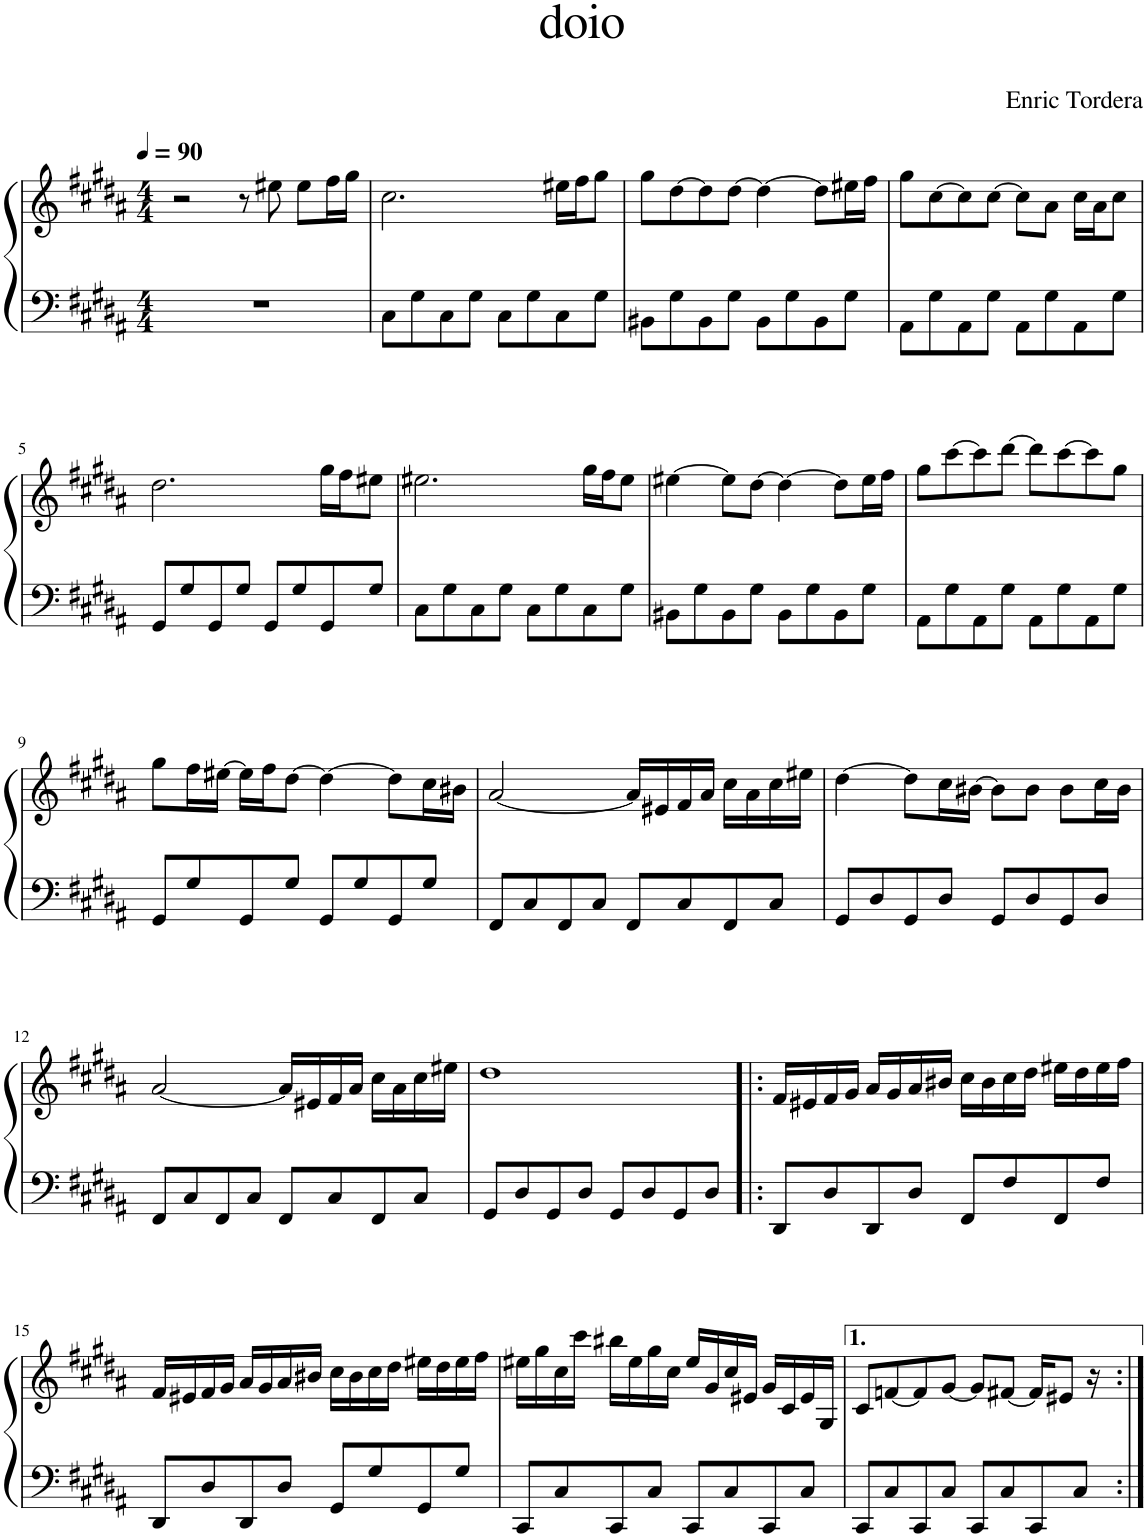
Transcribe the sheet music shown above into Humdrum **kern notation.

**kern	**kern
*part1	*part1
*staff2	*staff1
*I"Piano	*
*I'Pno.	*
*clefF4	*clefG2
*k[f#c#g#d#a#]	*k[f#c#g#d#a#]
*M4/4	*M4/4
*MM90	*MM90
=1	=1
1r	2r
.	8r
.	8ee#X\
.	8ee#\L
.	16ff#\L
.	16gg#\JJ
=2	=2
8C#\L	2.cc#\
8G#\	.
8C#\	.
8G#\J	.
8C#\L	.
8G#\	.
8C#\	16ee#X\LL
.	16ff#\J
8G#\J	8gg#\J
=3	=3
8BB#X\L	8gg#\L
8G#\	[8dd#\
8BB#\	8dd#\]
8G#\J	[8dd#\J
8BB#\L	4dd#\_
8G#\	.
8BB#\	8dd#\L]
8G#\J	16ee#X\L
.	16ff#\JJ
=4	=4
8AA#\L	8gg#\L
8G#\	[8cc#\
8AA#\	8cc#\]
8G#\J	[8cc#\J
8AA#\L	8cc#\L]
8G#\	8a#\J
8AA#\	16cc#\LL
.	16a#\J
8G#\J	8cc#\J
!!LO:LB:g=z
=5	=5
8GG#/L	2.dd#\
8G#/	.
8GG#/	.
8G#/J	.
8GG#/L	.
8G#/	.
8GG#/	16gg#\LL
.	16ff#\J
8G#/J	8ee#X\J
=6	=6
8C#\L	2.ee#X\
8G#\	.
8C#\	.
8G#\J	.
8C#\L	.
8G#\	.
8C#\	16gg#\LL
.	16ff#\J
8G#\J	8ee#\J
=7	=7
8BB#X\L	[4ee#X\
8G#\	.
8BB#\	8ee#\L]
8G#\J	[8dd#\J
8BB#\L	4dd#\_
8G#\	.
8BB#\	8dd#\L]
8G#\J	16ee#\L
.	16ff#\JJ
=8	=8
8AA#\L	8gg#\L
8G#\	[8ccc#\
8AA#\	8ccc#\]
8G#\J	[8ddd#\J
8AA#\L	8ddd#\L]
8G#\	[8ccc#\
8AA#\	8ccc#\]
8G#\J	8gg#\J
!!LO:LB:g=z
=9	=9
8GG#/L	8gg#\L
8G#/	16ff#\L
.	[16ee#X\JJ
8GG#/	16ee#\LL]
.	16ff#\J
8G#/J	[8dd#\J
8GG#/L	4dd#\_
8G#/	.
8GG#/	8dd#\L]
8G#/J	16cc#\L
.	16b#X\JJ
=10	=10
8FF#/L	[2a#/
8C#/	.
8FF#/	.
8C#/J	.
8FF#/L	16a#/LL]
.	16e#X/
8C#/	16f#/
.	16a#/JJ
8FF#/	16cc#\LL
.	16a#\
8C#/J	16cc#\
.	16ee#X\JJ
=11	=11
8GG#/L	[4dd#\
8D#/	.
8GG#/	8dd#\L]
8D#/J	16cc#\L
.	[16b#X\JJ
8GG#/L	8b#\L]
8D#/	8b#\J
8GG#/	8b#\L
8D#/J	16cc#\L
.	16b#\JJ
!!LO:LB:g=z
=12	=12
8FF#/L	[2a#/
8C#/	.
8FF#/	.
8C#/J	.
8FF#/L	16a#/LL]
.	16e#X/
8C#/	16f#/
.	16a#/JJ
8FF#/	16cc#\LL
.	16a#\
8C#/J	16cc#\
.	16ee#X\JJ
=13	=13
8GG#/L	1dd#
8D#/	.
8GG#/	.
8D#/J	.
8GG#/L	.
8D#/	.
8GG#/	.
8D#/J	.
=14!|:	=14!|:
8DD#/L	16f#/LL
.	16e#X/
8D#/	16f#/
.	16g#/JJ
8DD#/	16a#/LL
.	16g#/
8D#/J	16a#/
.	16b#X/JJ
8FF#/L	16cc#\LL
.	16b#\
8F#/	16cc#\
.	16dd#\JJ
8FF#/	16ee#X\LL
.	16dd#\
8F#/J	16ee#\
.	16ff#\JJ
!!LO:LB:g=z
=15	=15
8DD#/L	16f#/LL
.	16e#X/
8D#/	16f#/
.	16g#/JJ
8DD#/	16a#/LL
.	16g#/
8D#/J	16a#/
.	16b#X/JJ
8GG#/L	16cc#\LL
.	16b#\
8G#/	16cc#\
.	16dd#\JJ
8GG#/	16ee#X\LL
.	16dd#\
8G#/J	16ee#\
.	16ff#\JJ
=16	=16
8CC#/L	16ee#X\LL
.	16gg#\
8C#/	16cc#\
.	16ccc#\JJ
8CC#/	16bb#X\LL
.	16ee#\
8C#/J	16gg#\
.	16cc#\JJ
8CC#/L	16ee#/LL
.	16g#/
8C#/	16cc#/
.	16e#X/JJ
8CC#/	16g#/LL
.	16c#/
8C#/J	16e#/
.	16G#/JJ
=17	=17
8CC#/L	8c#/L
8C#/	[8fn/
8CC#/	8f/]
8C#/J	[8g#/J
8CC#/L	8g#/L]
8C#/	[8f#X/J
8CC#/	16f#/KL]
.	8e#X/J
8C#/J	.
.	16r
=:|!	=:|!
*-	*-
